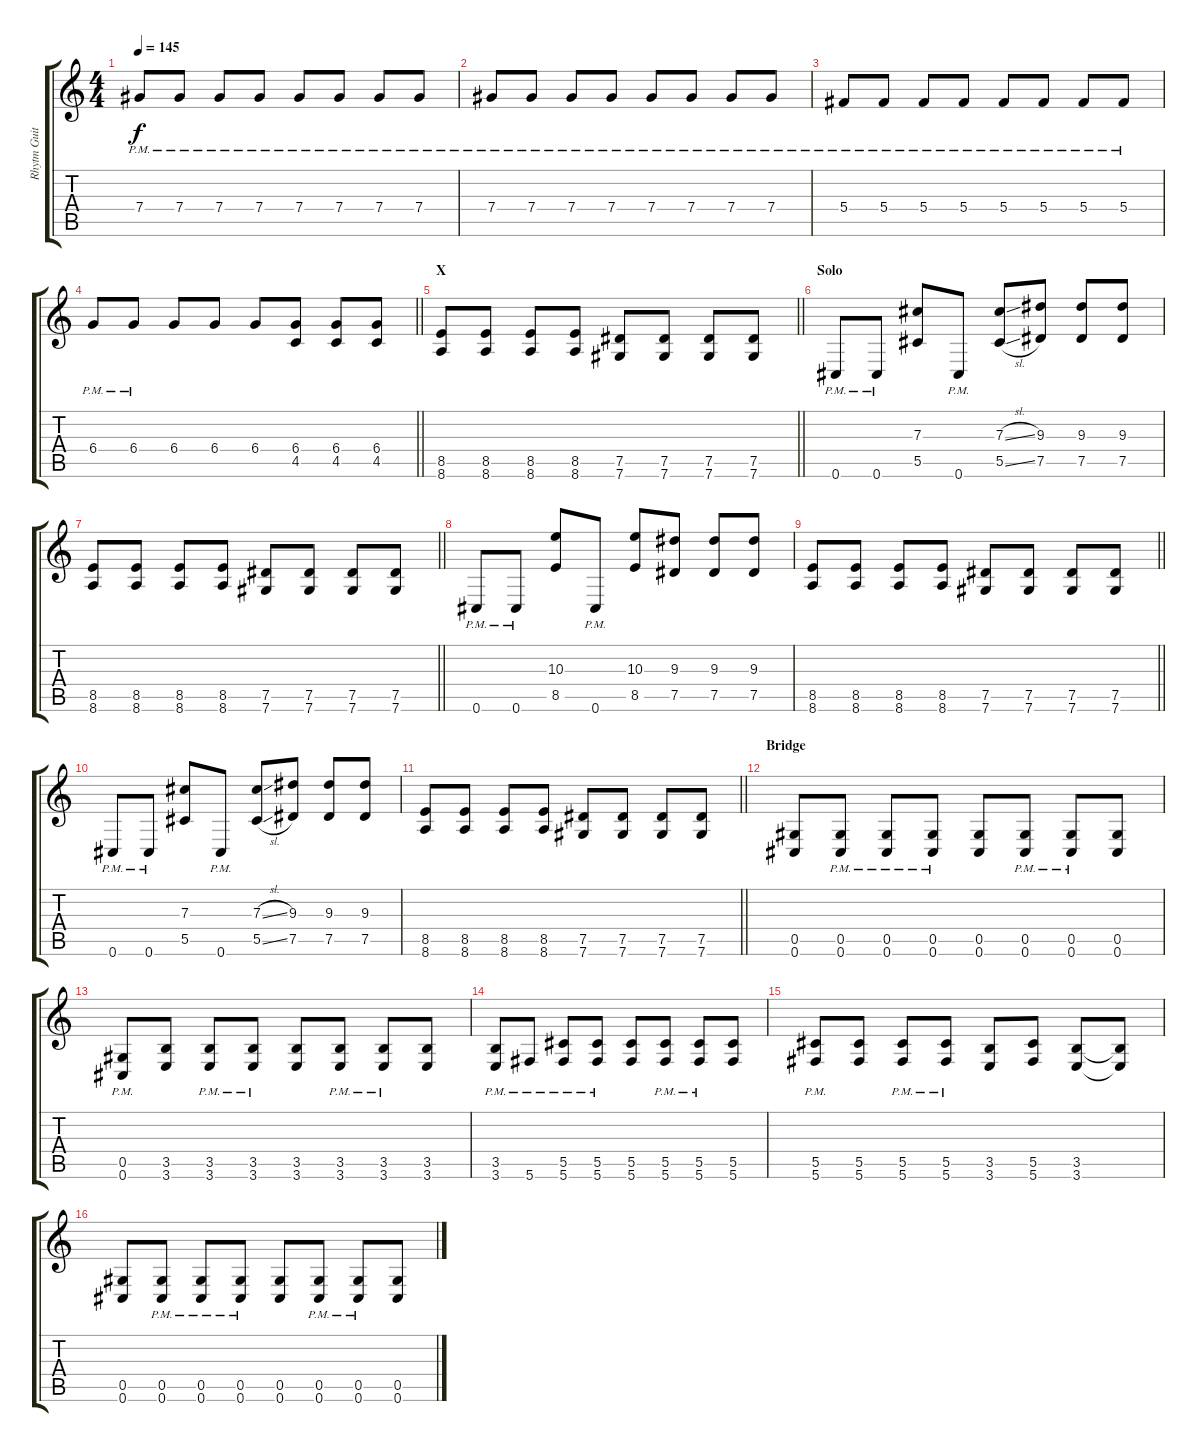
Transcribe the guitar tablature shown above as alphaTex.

\track ("Rhytm Guitar [R]" "Rhytm Guit") {instrument distortionguitar}
\staff {score tabs}
\tuning (Eb4 Bb3 Gb3 Db3 Ab2 Db2) {hide}
\ts (4 4)
\tempo 145
\clef g2
\ks c
7.4{pm}.8{dy f} 7.4{pm}.8 7.4{pm}.8 7.4{pm}.8 7.4{pm}.8 7.4{pm}.8 7.4{pm}.8 7.4{pm}.8 |
7.4{pm}.8 7.4{pm}.8 7.4{pm}.8 7.4{pm}.8 7.4{pm}.8 7.4{pm}.8 7.4{pm}.8 7.4{pm}.8 |
5.4{pm}.8 5.4{pm}.8 5.4{pm}.8 5.4{pm}.8 5.4{pm}.8 5.4{pm}.8 5.4{pm}.8 5.4{pm}.8 |
\barLineRight lightlight
6.4{pm}.8 6.4{pm}.8 6.4.8 6.4.8 6.4.8 (6.4 4.5).8 (6.4 4.5).8 (6.4 4.5).8 |
\section ("" "X")
\barLineRight lightlight
(8.5 8.6).8 (8.5 8.6).8 (8.5 8.6).8 (8.5 8.6).8 (7.5 7.6).8 (7.5 7.6).8 (7.5 7.6).8 (7.5 7.6).8 |
\section ("" "Solo")
0.6{pm}.8 0.6{pm}.8 (7.3 5.5).8 0.6{pm}.8 (7.3{sl} 5.5{sl}).8 (9.3 7.5).8 (9.3 7.5).8 (9.3 7.5).8 |
\barLineRight lightlight
(8.5 8.6).8 (8.5 8.6).8 (8.5 8.6).8 (8.5 8.6).8 (7.5 7.6).8 (7.5 7.6).8 (7.5 7.6).8 (7.5 7.6).8 |
0.6{pm}.8 0.6{pm}.8 (10.3 8.5).8 0.6{pm}.8 (10.3 8.5).8 (9.3 7.5).8 (9.3 7.5).8 (9.3 7.5).8 |
\barLineRight lightlight
(8.5 8.6).8 (8.5 8.6).8 (8.5 8.6).8 (8.5 8.6).8 (7.5 7.6).8 (7.5 7.6).8 (7.5 7.6).8 (7.5 7.6).8 |
0.6{pm}.8 0.6{pm}.8 (7.3 5.5).8 0.6{pm}.8 (7.3{sl} 5.5{sl}).8 (9.3 7.5).8 (9.3 7.5).8 (9.3 7.5).8 |
\barLineRight lightlight
(8.5 8.6).8 (8.5 8.6).8 (8.5 8.6).8 (8.5 8.6).8 (7.5 7.6).8 (7.5 7.6).8 (7.5 7.6).8 (7.5 7.6).8 |
\section ("" "Bridge")
(0.5 0.6).8 (0.5{pm} 0.6{pm}).8 (0.5{pm} 0.6{pm}).8 (0.5{pm} 0.6{pm}).8 (0.5 0.6).8 (0.5{pm} 0.6{pm}).8 (0.5{pm} 0.6{pm}).8 (0.5 0.6).8 |
(0.5{pm} 0.6{pm}).8 (3.5 3.6).8 (3.5{pm} 3.6{pm}).8 (3.5{pm} 3.6{pm}).8 (3.5 3.6).8 (3.5{pm} 3.6{pm}).8 (3.5{pm} 3.6{pm}).8 (3.5 3.6).8 |
(3.5{pm} 3.6{pm}).8 5.6{pm}.8 (5.5{pm} 5.6{pm}).8 (5.5{pm} 5.6{pm}).8 (5.5 5.6).8 (5.5{pm} 5.6{pm}).8 (5.5{pm} 5.6{pm}).8 (5.5 5.6).8 |
(5.5{pm} 5.6{pm}).8 (5.5 5.6).8 (5.5{pm} 5.6{pm}).8 (5.5{pm} 5.6{pm}).8 (3.5 3.6).8 (5.5 5.6).8 (3.5 3.6).8 (3.5{t} 3.6{t}).8 |
(0.5 0.6).8 (0.5{pm} 0.6{pm}).8 (0.5{pm} 0.6{pm}).8 (0.5{pm} 0.6{pm}).8 (0.5 0.6).8 (0.5{pm} 0.6{pm}).8 (0.5{pm} 0.6{pm}).8 (0.5 0.6).8
